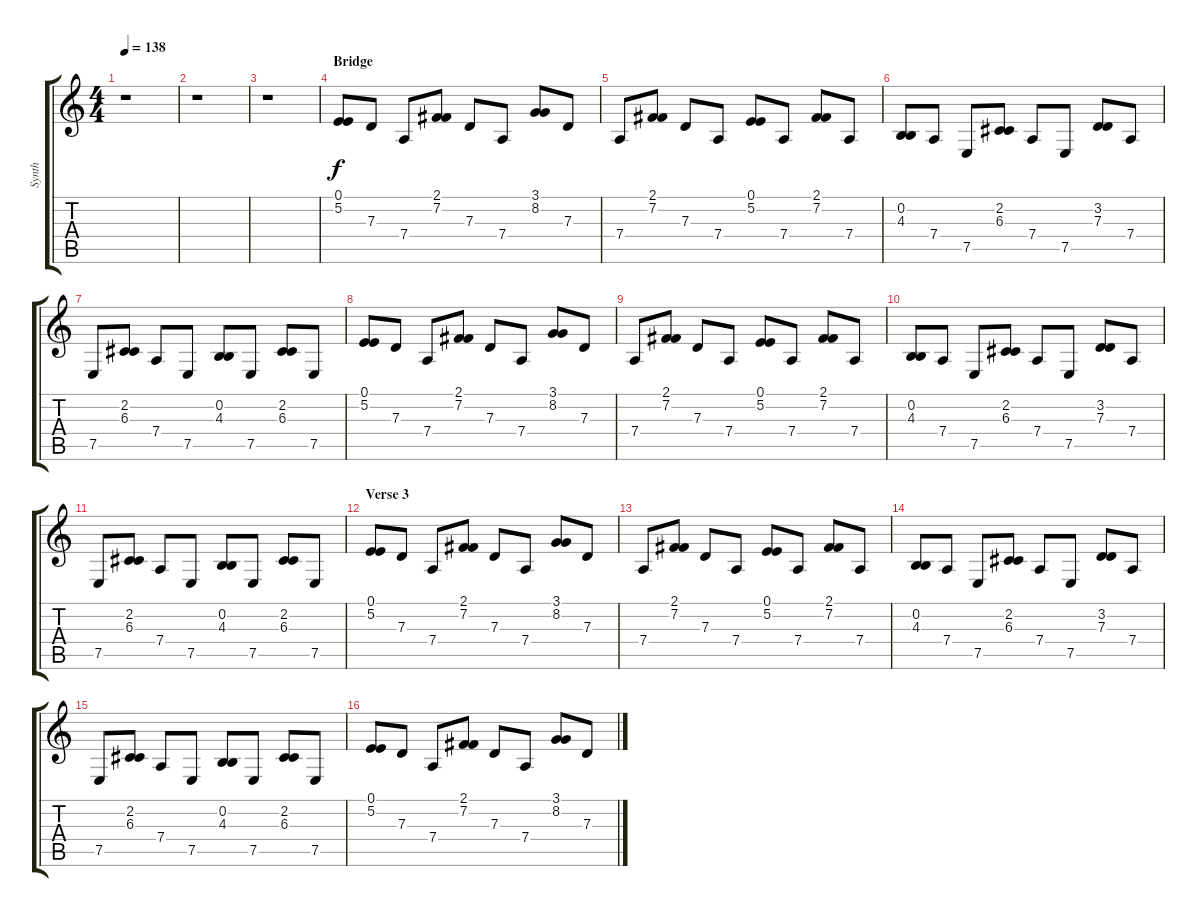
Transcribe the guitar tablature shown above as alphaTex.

\track ("Synth" "Synth") {instrument stringensemble1}
\staff {score tabs}
\tuning (E4 B3 G3 D3 A2 E2) {hide}
\ts (4 4)
\tempo 138
\clef g2
\ks c
r.1{dy f} |
r.1 |
r.1 |
\section ("" "Bridge")
(0.1 5.2).8 7.3.8 7.4.8 (2.1 7.2).8 7.3.8 7.4.8 (3.1 8.2).8 7.3.8 |
7.4.8 (2.1 7.2).8 7.3.8 7.4.8 (0.1 5.2).8 7.4.8 (2.1 7.2).8 7.4.8 |
(0.2 4.3).8 7.4.8 7.5.8 (2.2 6.3).8 7.4.8 7.5.8 (3.2 7.3).8 7.4.8 |
7.5.8 (2.2 6.3).8 7.4.8 7.5.8 (0.2 4.3).8 7.5.8 (2.2 6.3).8 7.5.8 |
(0.1 5.2).8 7.3.8 7.4.8 (2.1 7.2).8 7.3.8 7.4.8 (3.1 8.2).8 7.3.8 |
7.4.8 (2.1 7.2).8 7.3.8 7.4.8 (0.1 5.2).8 7.4.8 (2.1 7.2).8 7.4.8 |
(0.2 4.3).8 7.4.8 7.5.8 (2.2 6.3).8 7.4.8 7.5.8 (3.2 7.3).8 7.4.8 |
7.5.8 (2.2 6.3).8 7.4.8 7.5.8 (0.2 4.3).8 7.5.8 (2.2 6.3).8 7.5.8 |
\section ("" "Verse 3")
(0.1 5.2).8 7.3.8 7.4.8 (2.1 7.2).8 7.3.8 7.4.8 (3.1 8.2).8 7.3.8 |
7.4.8 (2.1 7.2).8 7.3.8 7.4.8 (0.1 5.2).8 7.4.8 (2.1 7.2).8 7.4.8 |
(0.2 4.3).8 7.4.8 7.5.8 (2.2 6.3).8 7.4.8 7.5.8 (3.2 7.3).8 7.4.8 |
7.5.8 (2.2 6.3).8 7.4.8 7.5.8 (0.2 4.3).8 7.5.8 (2.2 6.3).8 7.5.8 |
(0.1 5.2).8 7.3.8 7.4.8 (2.1 7.2).8 7.3.8 7.4.8 (3.1 8.2).8 7.3.8
